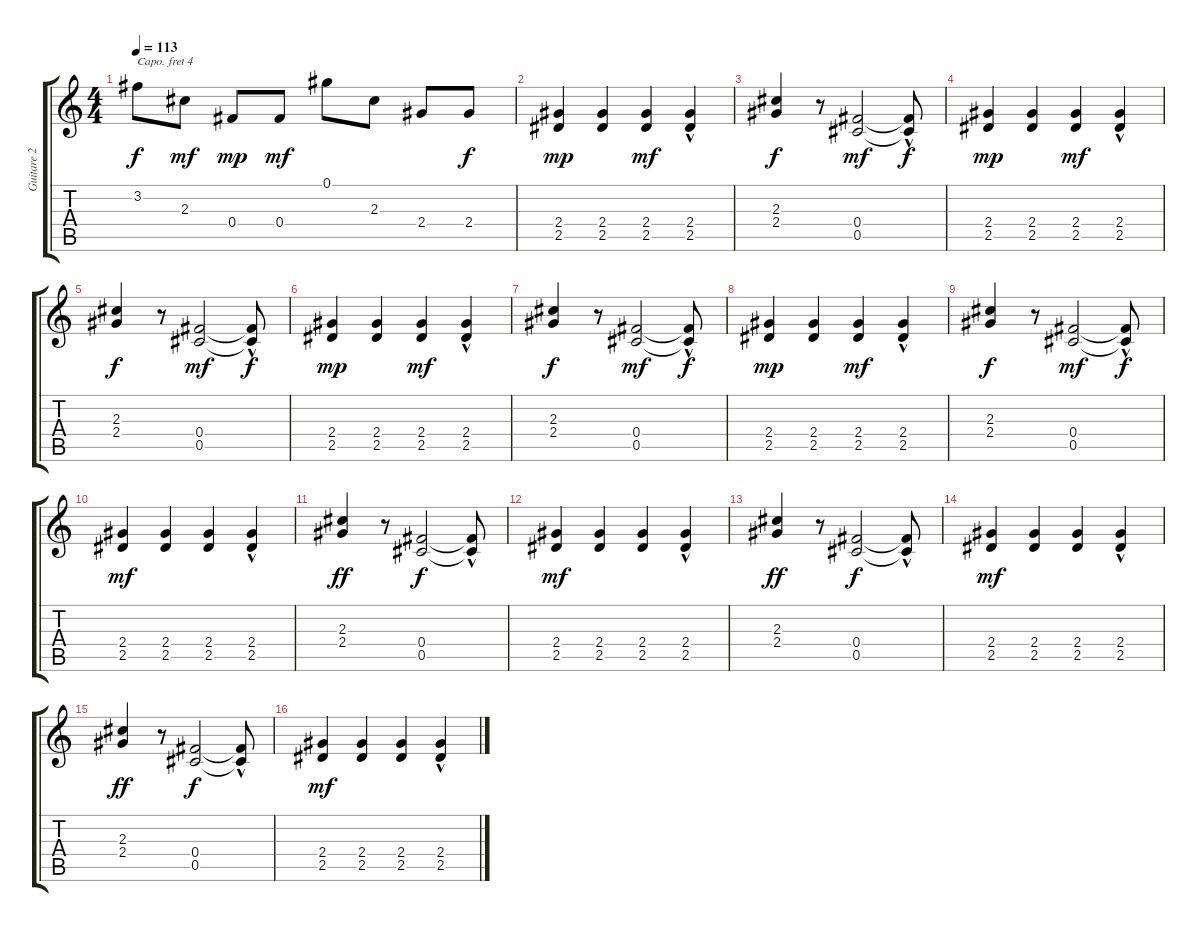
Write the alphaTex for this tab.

\track ("Guitare 2 capo=4" "Guitare 2 ") {instrument electricguitarclean}
\staff {score tabs}
\capo 4
\tuning (E4 B3 G3 D3 A2 E2) {hide}
\ts (4 4)
\tempo 113
\clef g2
\ks c
3.2.8{dy f} 2.3.8{dy mf} 0.4.8{dy mp} 0.4.8{dy mf} 0.1.8 2.3.8 2.4.8 2.4.8{dy f} |
(2.4 2.5).4{dy mp} (2.4 2.5).4 (2.4 2.5).4{dy mf} (2.4 2.5{hac}).4 |
(2.3 2.4).4{dy f} r.8 (0.4 0.5).2{dy mf} (0.4{hac t} 0.5{t}).8{dy f} |
(2.4 2.5).4{dy mp} (2.4 2.5).4 (2.4 2.5).4{dy mf} (2.4 2.5{hac}).4 |
(2.3 2.4).4{dy f} r.8 (0.4 0.5).2{dy mf} (0.4{hac t} 0.5{t}).8{dy f} |
(2.4 2.5).4{dy mp} (2.4 2.5).4 (2.4 2.5).4{dy mf} (2.4 2.5{hac}).4 |
(2.3 2.4).4{dy f} r.8 (0.4 0.5).2{dy mf} (0.4{hac t} 0.5{t}).8{dy f} |
(2.4 2.5).4{dy mp} (2.4 2.5).4 (2.4 2.5).4{dy mf} (2.4 2.5{hac}).4 |
(2.3 2.4).4{dy f} r.8 (0.4 0.5).2{dy mf} (0.4{hac t} 0.5{t}).8{dy f} |
(2.4 2.5).4{dy mf} (2.4 2.5).4 (2.4 2.5).4 (2.4 2.5{hac}).4 |
(2.3 2.4).4{dy ff} r.8 (0.4 0.5).2{dy f} (0.4{hac t} 0.5{t}).8 |
(2.4 2.5).4{dy mf} (2.4 2.5).4 (2.4 2.5).4 (2.4 2.5{hac}).4 |
(2.3 2.4).4{dy ff} r.8 (0.4 0.5).2{dy f} (0.4{hac t} 0.5{t}).8 |
(2.4 2.5).4{dy mf} (2.4 2.5).4 (2.4 2.5).4 (2.4 2.5{hac}).4 |
(2.3 2.4).4{dy ff} r.8 (0.4 0.5).2{dy f} (0.4{hac t} 0.5{t}).8 |
(2.4 2.5).4{dy mf} (2.4 2.5).4 (2.4 2.5).4 (2.4 2.5{hac}).4
